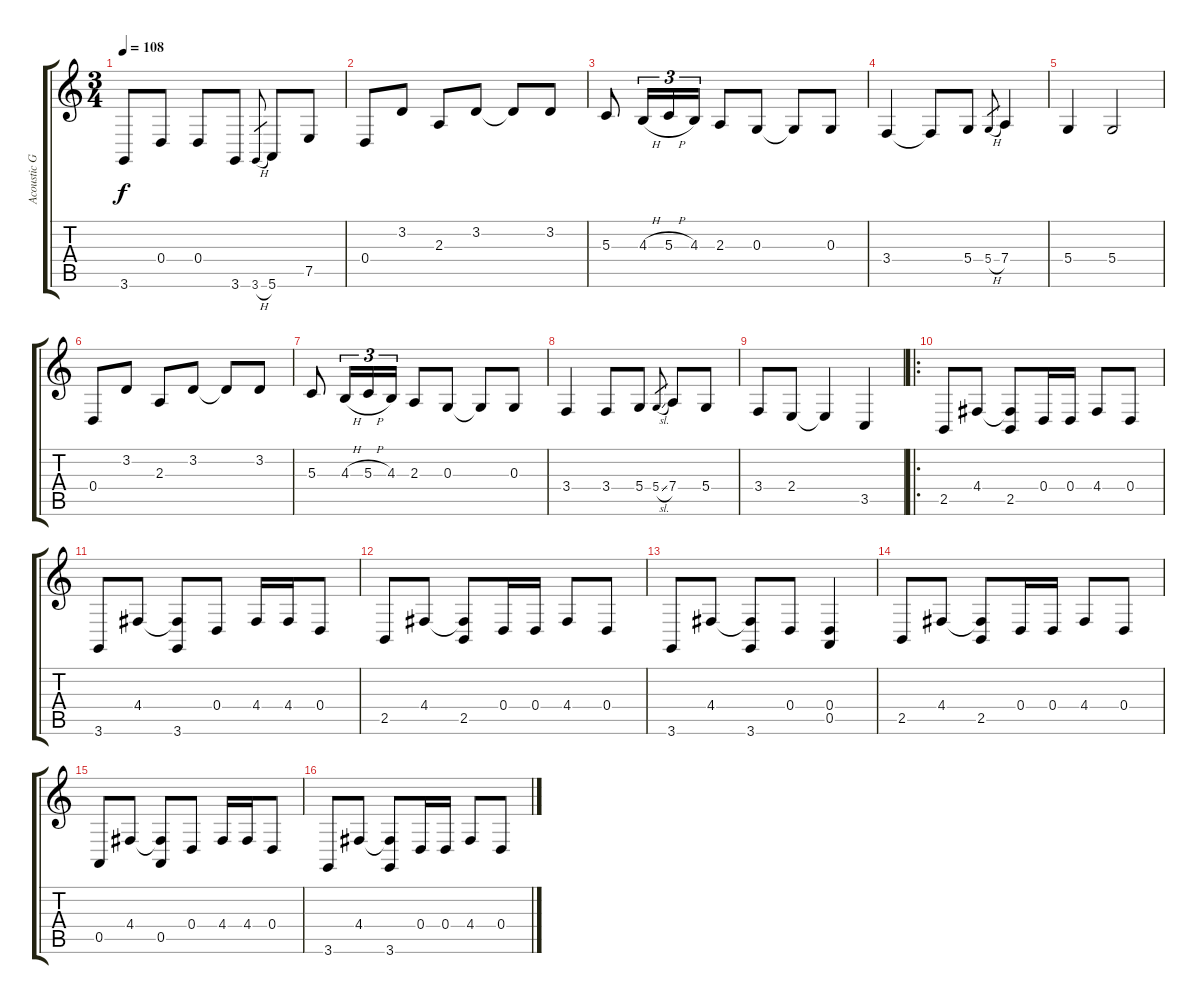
\track ("Acoustic Guitar 2" "Acoustic G") {instrument helicopter}
\staff {score tabs}
\tuning (E4 B3 G3 D3 A2 E2) {hide}
\ts (3 4)
\tempo 108
\clef g2
\ks c
3.6.8{dy f} 0.4.8 0.4.8 3.6.8 3.6{h}.8{gr} 5.6.8 7.5.8 |
0.4.8{volume 14} 3.2.8 2.3.8 3.2.8 3.2{t}.8 3.2.8 |
5.3.8 4.3{h}.16{tu (3 2)} 5.3{h}.16{tu (3 2)} 4.3.16{tu (3 2)} 2.3.8 0.3.8 0.3{t}.8 0.3.8 |
3.4.4 3.4{t}.8 5.4.8 5.4{h}.8{gr} 7.4.4 |
5.4.4 5.4.2 |
0.4.8 3.2.8 2.3.8 3.2.8 3.2{t}.8 3.2.8 |
5.3.8 4.3{h}.16{tu (3 2)} 5.3{h}.16{tu (3 2)} 4.3.16{tu (3 2)} 2.3.8 0.3.8 0.3{t}.8 0.3.8 |
3.4.4 3.4.8 5.4.8 5.4{sl}.8{gr} 7.4.8 5.4.8 |
3.4.8 2.4.8 2.4{t}.4 3.5.4 |
\ro
2.5.8{volume 10} 4.4.8 (4.4{t} 2.5).8 0.4.16 0.4.16 4.4.8 0.4.8 |
3.6.8 4.4.8 (4.4{t} 3.6).8 0.4.8 4.4.16 4.4.16 0.4.8 |
2.5.8 4.4.8 (4.4{t} 2.5).8 0.4.16 0.4.16 4.4.8 0.4.8 |
3.6.8 4.4.8 (4.4{t} 3.6).8 0.4.8 (0.4 0.5).4 |
2.5.8 4.4.8 (4.4{t} 2.5).8 0.4.16 0.4.16 4.4.8 0.4.8 |
0.5.8 4.4.8 (4.4{t} 0.5).8 0.4.8 4.4.16 4.4.16 0.4.8 |
3.6.8 4.4.8 (4.4{t} 3.6).8 0.4.16 0.4.16 4.4.8 0.4.8
